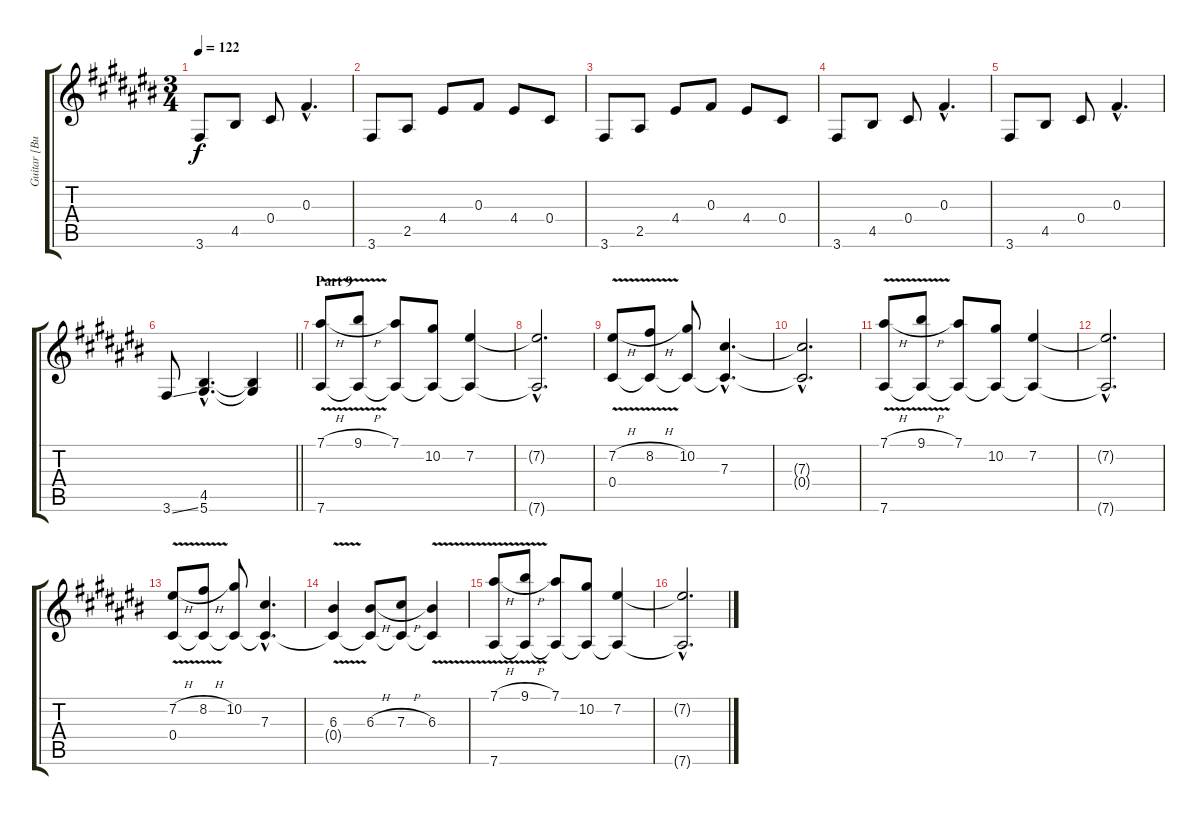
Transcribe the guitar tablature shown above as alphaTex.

\track ("Guitar [Buckethead]" "Guitar [Bu") {instrument electricguitarmuted}
\staff {score tabs}
\tuning (Eb4 Bb3 Gb3 Db3 Ab2 Eb2) {hide}
\ts (3 4)
\tempo 122
\clef g2
\ks c#
3.6.8{dy f} 4.5.8 0.4.8 0.3{hac}.4{d} |
3.6.8 2.5.8 4.4.8 0.3.8 4.4.8 0.4.8 |
3.6.8 2.5.8 4.4.8 0.3.8 4.4.8 0.4.8 |
3.6.8 4.5.8 0.4.8 0.3{hac}.4{d} |
3.6.8 4.5.8 0.4.8 0.3{hac}.4{d} |
\barLineRight lightlight
3.6{ss}.8 (4.5{hac} 5.6{hac}).4{d} (4.5{t} 5.6{t}).4 |
\section ("" "Part 9")
(7.1{h} 7.6{v}).8 (9.1{h} 7.6{t}).8 (7.1 7.6{t}).8 (10.2 7.6{t}).8 (7.2 7.6{t}).4 |
(7.2{hac t} 7.6{hac t}).2{d} |
(7.2{h} 0.4{v}).8 (8.2{h} 0.4{t}).8 (10.2 0.4{t}).8 (7.3{hac} 0.4{hac t}).4{d} |
(7.3{hac t} 0.4{hac t}).2{d} |
(7.1{h} 7.6{v}).8 (9.1{h} 7.6{t}).8 (7.1 7.6{t}).8 (10.2 7.6{t}).8 (7.2 7.6{t}).4 |
(7.2{hac t} 7.6{hac t}).2{d} |
(7.2{h} 0.4{v}).8 (8.2{h} 0.4{t}).8 (10.2 0.4{t}).8 (7.3{hac} 0.4{hac t}).4{d} |
(6.3{v} 0.4{t}).4 (6.3{h} 0.4{t}).8 (7.3{h} 0.4{t}).8 (6.3{v} 0.4{t}).4 |
(7.1{h} 7.6{v}).8 (9.1{h} 7.6{t}).8 (7.1 7.6{t}).8 (10.2 7.6{t}).8 (7.2 7.6{t}).4 |
(7.2{hac t} 7.6{hac t}).2{d}
